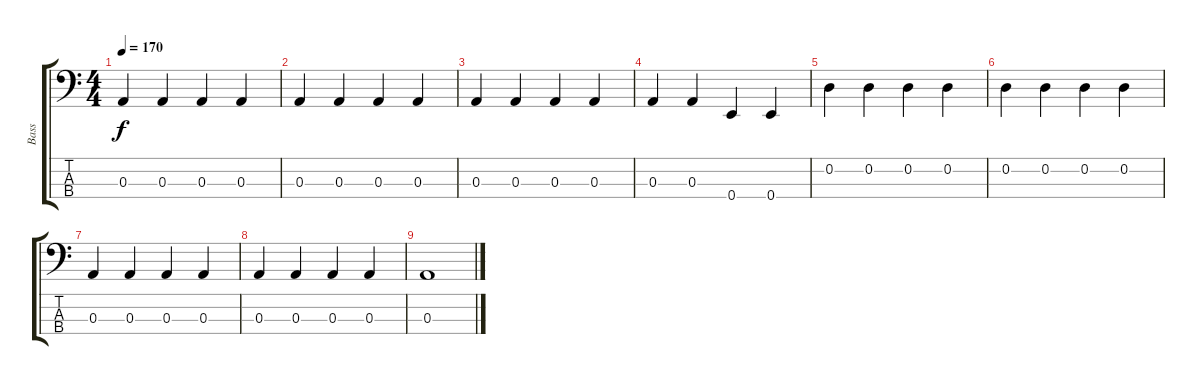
\track ("Bass" "Bass") {instrument electricbassfinger}
\staff {score tabs}
\tuning (G2 D2 A1 E1) {hide}
\ts (4 4)
\tempo 170
\clef f4
\ks c
0.3.4{dy f} 0.3.4 0.3.4 0.3.4 |
0.3.4 0.3.4 0.3.4 0.3.4 |
0.3.4 0.3.4 0.3.4 0.3.4 |
0.3.4 0.3.4 0.4.4 0.4.4 |
0.2.4 0.2.4 0.2.4 0.2.4 |
0.2.4 0.2.4 0.2.4 0.2.4 |
0.3.4 0.3.4 0.3.4 0.3.4 |
0.3.4 0.3.4 0.3.4 0.3.4 |
\section ("" "")
0.3.1
